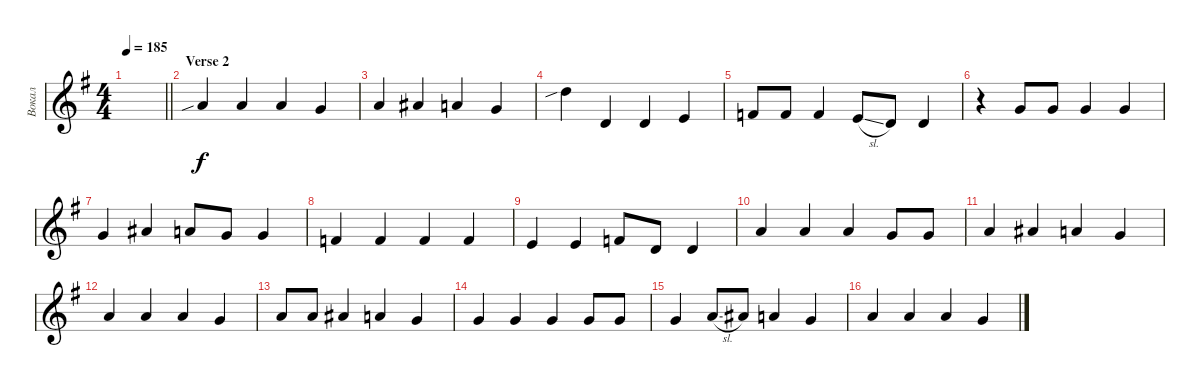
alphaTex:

\track ("Вокал" "Вокал") {instrument trumpet}
\staff {score}
\tuning (E4 B3 G3 D3 A2 E2) {hide}
\ts (4 4)
\tempo 185
\clef g2
\barLineRight lightlight
\ks eminor
|
\section ("" "Verse 2")
5.1{sib}.4 5.1.4 5.1.4 3.1.4 |
5.1.4 6.1.4 5.1.4 3.1.4 |
10.1{sib}.4 3.2.4 3.2.4 0.1.4 |
1.1.8 1.1.8 1.1.4 5.2{sl}.8 3.2.8 3.2.4 |
r.4 3.1.8 3.1.8 3.1.4 3.1.4 |
3.1.4 6.1.4 5.1.8 3.1.8 3.1.4 |
1.1.4 1.1.4 1.1.4 1.1.4 |
0.1.4 0.1.4 1.1.8 3.2.8 3.2.4 |
5.1.4 5.1.4 5.1.4 3.1.8 3.1.8 |
5.1.4 6.1.4 5.1.4 3.1.4 |
5.1.4 5.1.4 5.1.4 3.1.4 |
5.1.8 5.1.8 6.1.4 5.1.4 3.1.4 |
3.1.4 3.1.4 3.1.4 3.1.8 3.1.8 |
3.1.4 5.1{sl}.8 6.1.8 5.1.4 3.1.4 |
5.1.4 5.1.4 5.1.4 3.1.4
